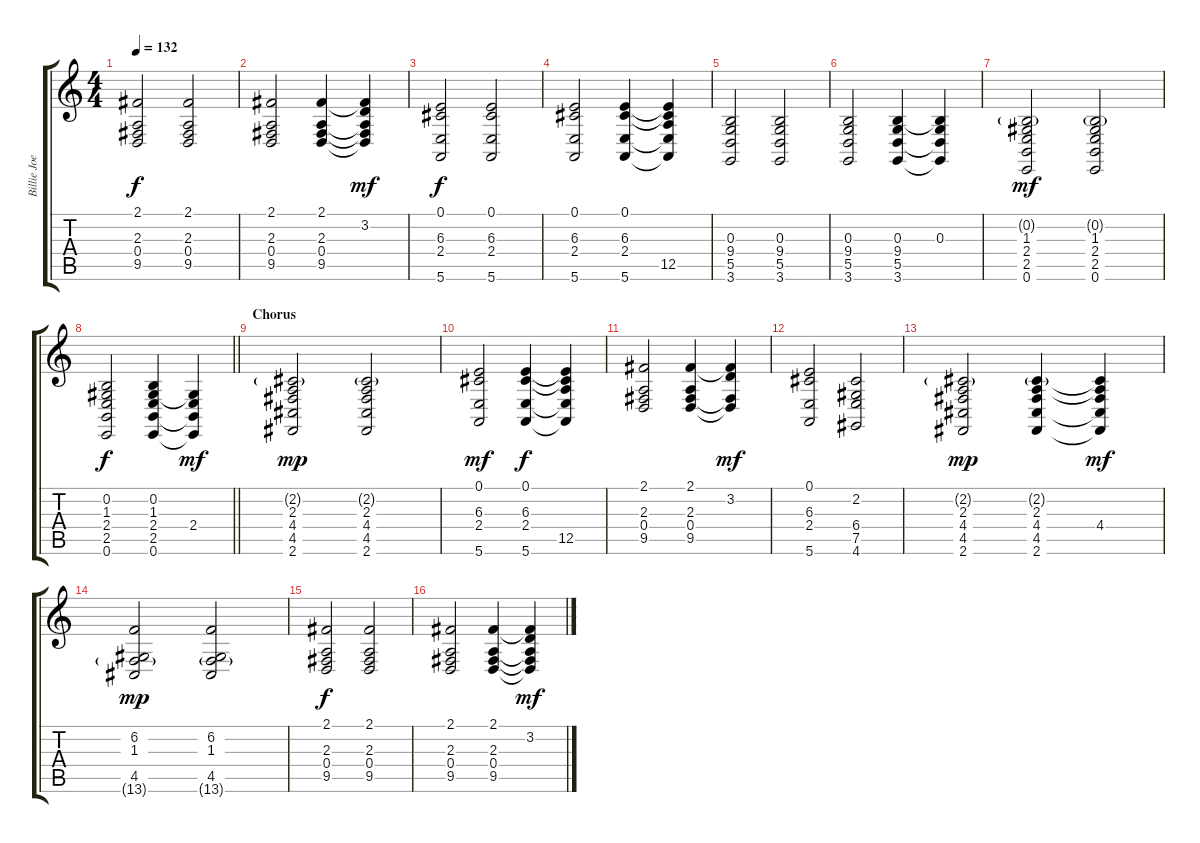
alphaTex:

\track ("Billie Joe Armstrong [Piano]" "Billie Joe") {instrument brightacousticpiano}
\staff {score tabs}
\tuning (E4 B3 G3 D3 A2 E2) {hide}
\ts (4 4)
\tempo 132
\clef g2
\ks c
(2.1 2.3 0.4 9.5).2{dy f} (2.1 2.3 0.4 9.5).2 |
(2.1 2.3 0.4 9.5).2 (2.1 2.3 0.4 9.5).4 (2.1{t} 3.2 2.3{t} 0.4{t} 9.5{t}).4{dy mf} |
(0.1 6.3 2.4 5.6).2{dy f} (0.1 6.3 2.4 5.6).2 |
(0.1 6.3 2.4 5.6).2 (0.1 6.3 2.4 5.6).4 (0.1{t} 6.3{t} 2.4{t} 12.5 5.6{t}).4 |
(0.3 9.4 5.5 3.6).2 (0.3 9.4 5.5 3.6).2 |
(0.3 9.4 5.5 3.6).2 (0.3 9.4 5.5 3.6).4 (0.3 9.4{t} 5.5{t} 3.6{t}).4 |
(0.2{g} 1.3 2.4 2.5 0.6).2{dy mf} (0.2{g} 1.3 2.4 2.5 0.6).2 |
\barLineRight lightlight
(0.2 1.3 2.4 2.5 0.6).2{dy f} (0.2 1.3 2.4 2.5 0.6).4 (1.3{t} 2.4 2.5{t} 0.6{t}).4{dy mf} |
\section ("" "Chorus")
(2.2{g} 2.3 4.4 4.5 2.6).2{dy mp} (2.2{g} 2.3 4.4 4.5 2.6).2 |
(0.1 6.3 2.4 5.6).2{dy mf} (0.1 6.3 2.4 5.6).4{dy f} (0.1{t} 6.3{t} 2.4{t} 12.5 5.6{t}).4 |
(2.1 2.3 0.4 9.5).2 (2.1 2.3 0.4 9.5).4 (2.1{t} 3.2 0.4{t} 9.5{t}).4{dy mf} |
(0.1 6.3 2.4 5.6).2 (2.2 6.4 7.5 4.6).2 |
(2.2{g} 2.3 4.4 4.5 2.6).2{dy mp} (2.2{g} 2.3 4.4 4.5 2.6).4 (2.2{t} 2.3{t} 4.4 4.5{t} 2.6{t}).4{dy mf} |
(6.2 1.3 4.5 13.6{g}).2{dy mp} (6.2 1.3 4.5 13.6{g}).2 |
(2.1 2.3 0.4 9.5).2{dy f} (2.1 2.3 0.4 9.5).2 |
(2.1 2.3 0.4 9.5).2 (2.1 2.3 0.4 9.5).4 (2.1{t} 3.2 2.3{t} 0.4{t} 9.5{t}).4{dy mf}
